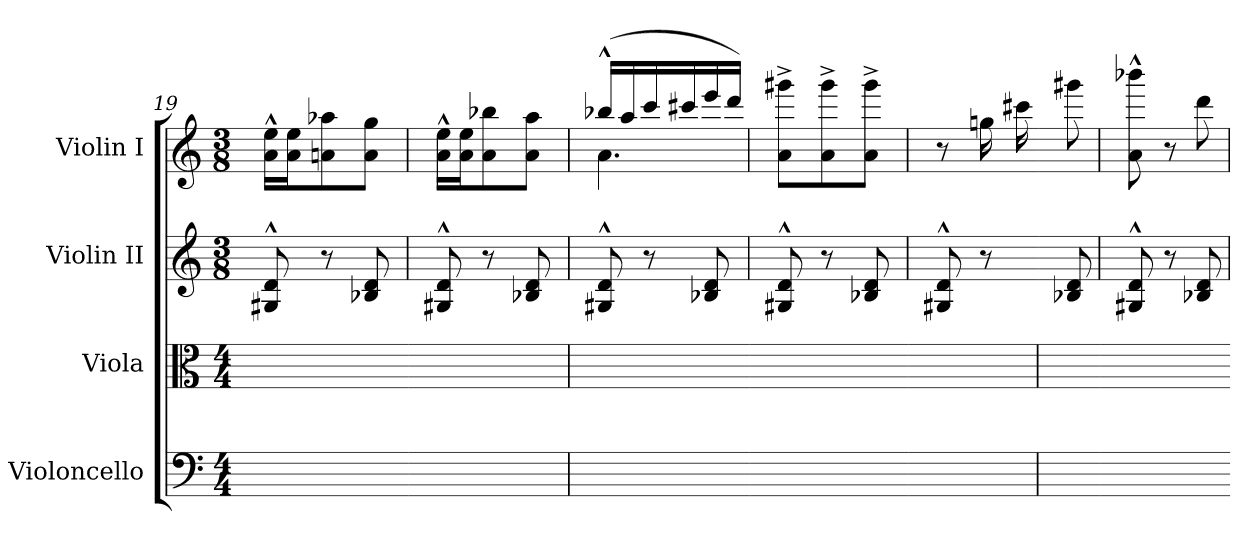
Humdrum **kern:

**kern	**kern	**kern	**kern
*part4	*part3	*part2	*part1
*staff4	*staff3	*staff2	*staff1
*I"Violoncello	*I"Viola	*I"Violin II	*I"Violin I
*I'Vc.	*I'Vla.	*I'Vln. II	*I'Vln. I
*clefF4	*clefC3	*clefG2	*clefG2
*k[]	*k[]	*k[]	*k[]
*C:	*C:	*C:	*C:
*M4/4	*M4/4	*M3/8	*M3/8
=19	=19	=19	=19
4.ryy	16ryy	8G#X^^ 8d^^	16a^^ 16ee^^LL
.	16ryy	.	16a 16eeJ
.	16ryy	8r	8an 8aa-X
.	16ryy	.	.
.	16ryy	8B-X 8d	8a 8ggJ
.	16ryy	.	.
=20-	=20-	=20	=20
4.ryy	16ryy	8G#X^^ 8d^^	16a^^ 16ee^^LL
.	16ryy	.	16a 16eeJ
.	16ryy	8r	8a 8bb-X
.	16ryy	.	.
.	16ryy	8B-X 8d	8a 8aaJ
.	16ryy	.	.
=21	=21	=21	=21
*	*	*	*^
4.ryy	16ryy	8G#X^^ 8d^^	(16bb-X^^LL	4.a
.	16ryy	.	16aa	.
.	16ryy	8r	16ccc	.
.	16ryy	.	16ccc#X	.
.	16ryy	8B-X 8d	16eee	.
.	16ryy	.	16dddJJ)	.
*	*	*	*v	*v
=22-	=22-	=22	=22
4.ryy	16ryy	8G#X^^ 8d^^	8a^ 8ggg#X^L
.	16ryy	.	.
.	16ryy	8r	8a^ 8ggg#^
.	16ryy	.	.
.	16ryy	8B-X 8d	8a^ 8ggg#^J
.	16ryy	.	.
=23-	=23-	=23	=23
4ryy	16ryy	8G#X^^ 8d^^	8r
.	16ryy	.	.
.	16ryy	8r	16ggn
.	16ryy	.	16ccc#X
=	=	=-	=-
8ryy	8ryy	8B-X 8d	8ggg#X
=24-	=24-	=24	=24
4.ryy	4.ryy	8G#X^^ 8d^^	8a^^ 8bbb-X^^
.	.	8r	8r
.	.	8B-X 8d	8ddd
=-	=-	=	=
*-	*-	*-	*-
